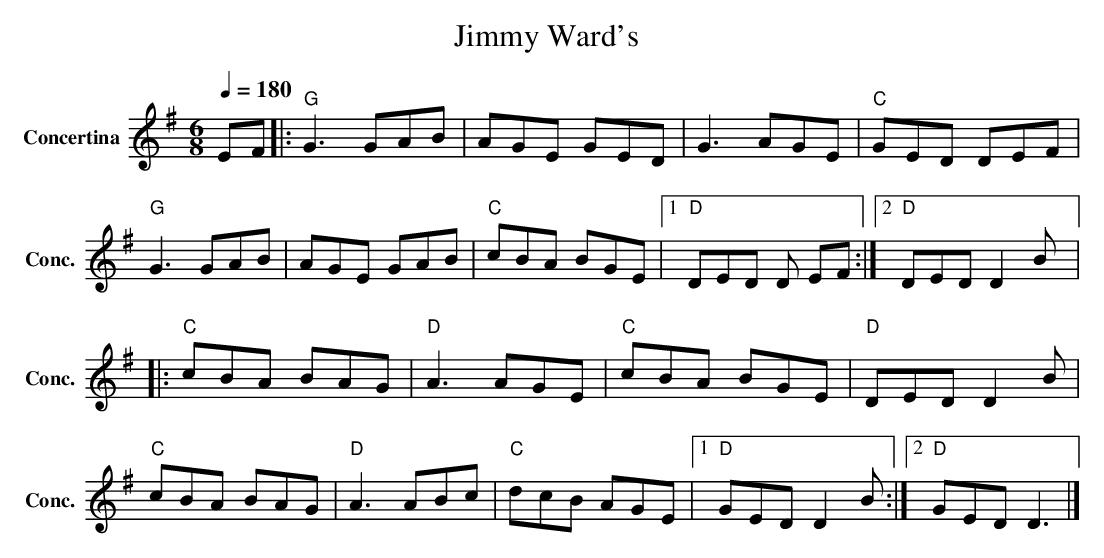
X:1
T:Jimmy Ward's
L:1/8
Q:1/4=180
M:6/8
K:G
V:1 treble nm="Concertina" snm="Conc."
V:1
 EF |:"G" G3 GAB | AGE GED | G3 AGE |"C" GED DEF |$"G" G3 GAB | AGE GAB |"C" cBA BGE |1 %8
"D" DED D EF :|2"D" DED D2 B |:$"C" cBA BAG |"D" A3 AGE |"C" cBA BGE |"D" DED D2 B |$"C" cBA BAG | %15
"D" A3 ABc |"C" dcB AGE |1"D" GED D2 B :|2"D" GED D3 |] %19
